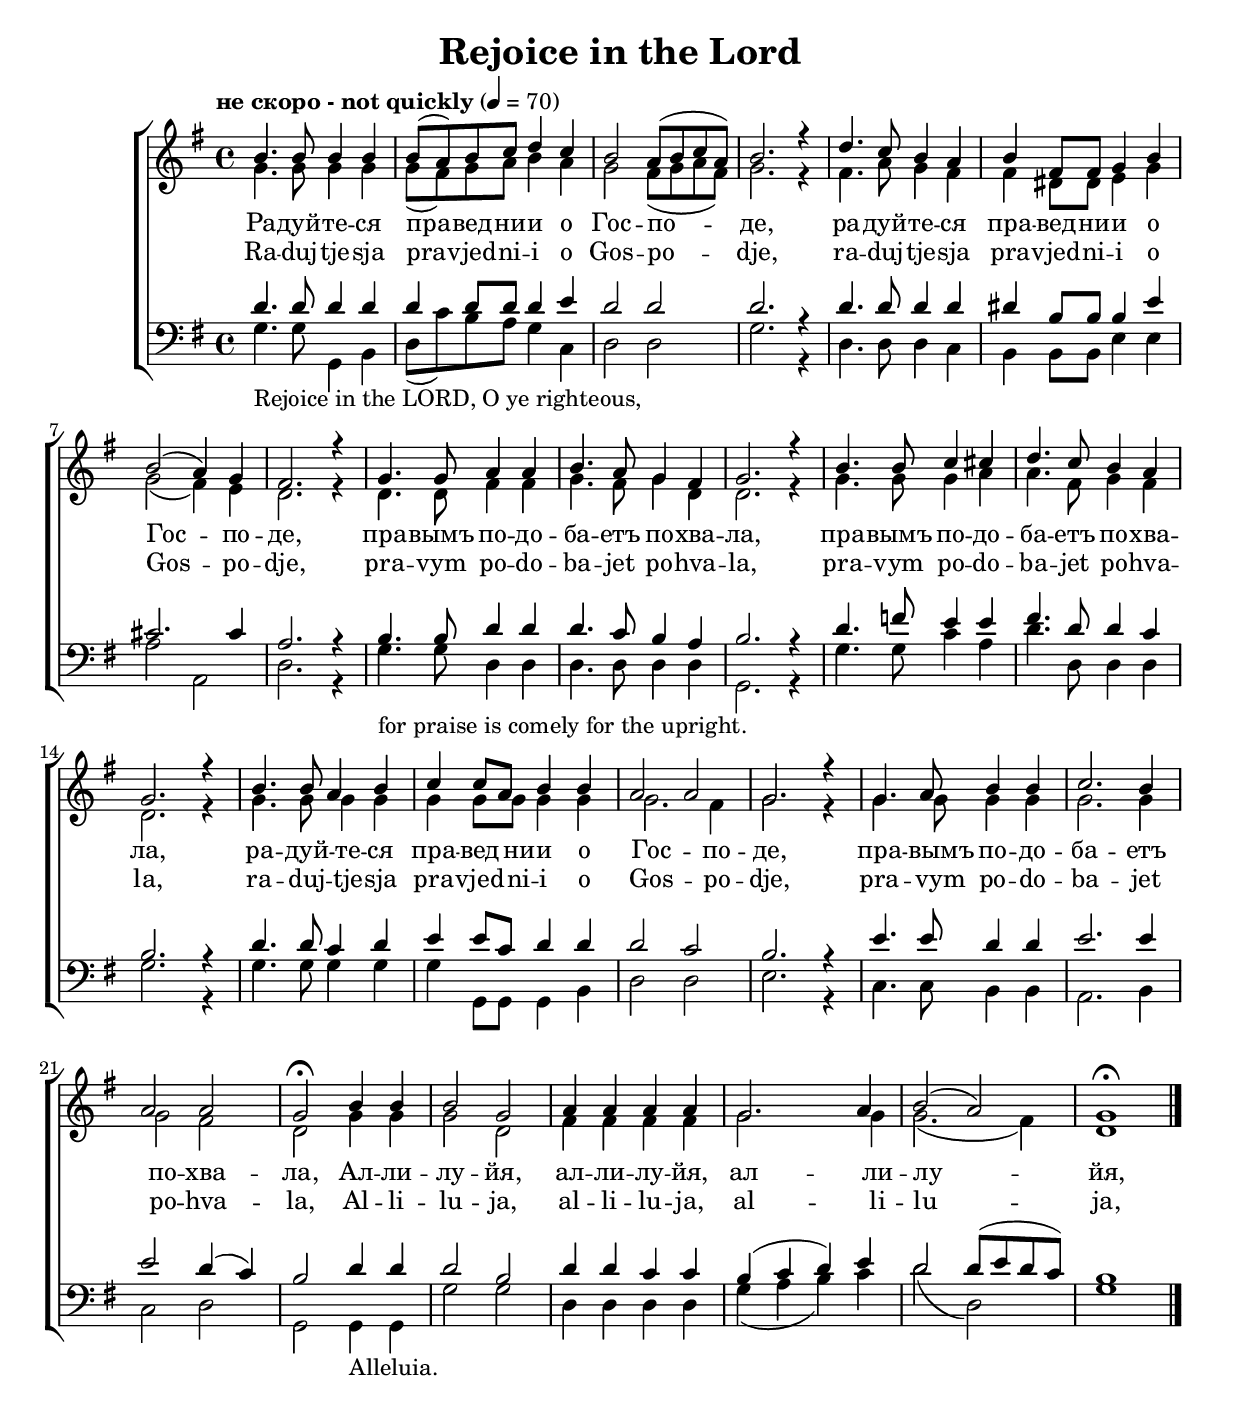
\version "2.18.2"

global = {
	\key g \major
	\time 4/4
	\tempo "не скоро - not quickly" 4 = 70
}

\header {
	title = "Rejoice in the Lord"
	subtitle = ""
	composer = ""
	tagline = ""
}

Cyrillic = \lyricmode {
	Ра -- дуй -- те -- ся пра -- вед -- ни -- и о Гос -- по -- де,
	ра -- дуй -- те -- ся пра -- вед -- ни -- и о Гос -- по -- де,
	пра -- вымъ по -- до -- ба -- етъ по -- хва -- ла,
	пра -- вымъ по -- до -- ба -- етъ по -- хва -- ла,
	ра -- дуй -- те -- ся пра -- вед -- ни -- и о Гос -- по -- де,
	пра -- вымъ по -- до -- ба -- етъ по -- хва -- ла,
	Ал -- ли -- лу -- йя,
	ал -- ли -- лу -- йя,
	ал -- ли -- лу -- йя,
	ал -- ли -- лу -- йя,
	% Пре -- свя -- та -- я Бо -- го -- ро -- ди -- ца, спа -- си нас.
	% Пре -- свя -- та -- я Бо -- го -- ро -- ди -- ца, спа -- си нас.
	% Пре -- свя -- та -- я Бо -- го -- ро -- ди -- ца, спа -- си нас.
}

Latin = \lyricmode {
	Ra -- duj -- tje -- sja pra -- vjed -- ni -- i o Gos -- po -- dje,
	ra -- duj -- tje -- sja pra -- vjed -- ni -- i o Gos -- po -- dje,
	pra -- vym po -- do -- ba -- jet po -- hva -- la,
	pra -- vym po -- do -- ba -- jet po -- hva -- la,
	ra -- duj -- tje -- sja pra -- vjed -- ni -- i o Gos -- po -- dje,
	pra -- vym po -- do -- ba -- jet po -- hva -- la,
	Al -- li -- lu -- ja,
	al -- li -- lu -- ja,
	al -- li -- lu -- ja,
	al -- li -- lu -- ja,
	% Prje -- svja -- ta -- ja Bo -- go -- ro -- di -- ca, spa -- si nas.
	% Prje -- svja -- ta -- ja Bo -- go -- ro -- di -- ca, spa -- si nas.
	% Prje -- svja -- ta -- ja Bo -- go -- ro -- di -- ca, spa -- si nas.
}

sopMusic = \relative {
	b'4. b8 b4 b | b8( a) b c d4 c | b2 a8( b c a) b2. r4 |
	d4. c8 b4 a | b fis8 fis g4 b | b2( a4) g | fis2. r4 | g4. g8 a4 a |
	b4. a8 g4 fis | g2. r4 | b4. b8 c4 cis | d4. c8 b4 a | g2. r4 |
	b4. b8 a4 b | c c8 a b4 b | a2 a | g2. r4 |
	g4. a8 b4 b | c2. b4 | a2 a | g\fermata b4 b |
	b2 g | a4 a a a | g2. a4 | b2( a) | g1\fermata \bar"|."
}

altoMusic = \relative {
	g'4. g8 g4 g | g8( fis) g a b4 a | g2 fis8( g a fis) g2. r4 |
	fis4. a8 g4 fis | fis dis8 dis e4 g | g2( fis4) e | d2. r4 | d4. d8 fis4 fis |
	g4. fis8 g4 d | d2. r4 | g4. g8 g4 a | a4. fis8 g4 fis | d2. r4 |
	g4. g8 g4 g | g g8 g g4 g | g2. fis4 | g2. r4 |
	g4. g8 g4 g | g2. g4 | g2 fis | d g4 g |
	g2 d | fis4 fis fis fis | g2. g4 | g2.( fis4) | d1 
}

tenorMusic = \relative {
	d'4. d8 d4 d | d d8 d d4 e | d2 d | d2. r4 |
	d4. d8 d4 d dis b8 b b4 e | cis2. cis4 | a2. r4 | b4. b8 d4 d |
	d4. c8 b4 a | b2. r4 | d4. f8 e4 e | fis4. d8 d4 c | b2. r4 |
	d4. d8 c4 d | e e8 c d4 d | d2 c | b2. r4 |
	e4. e8 d4 d | e2. e4 | e2 d4( c) | b2 d4 d |
	d2 b | d4 d c c | b( c d) e | d2 d8( e d c) | b1 
}

bassMusic = \relative {
	g4._\markup{Rejoice in the LORD, O ye righteous,} g8 g,4 b | d8( c') b a g4 c, | d2 d | g2. r4 |
	d4. d8 d4 c | b b8 b e4 e | a2 a, | d2. r4 | g4._\markup{for praise is comely for the upright.} g8 d4 d |
	d4. d8 d4 d | g,2. r4 | g'4. g8 c4 a | d4. d,8 d4 d | g2. r4 |
	g4. g8 g4 g | g g,8 g g4 b | d2 d | e2. r4 |
	c4. c8 b4 b | a2. b4 | c2 d | g, g4_\markup{Alleluia.} g |
	g'2 g | d4 d d d | g( a b) c | d2( d,) | g1
}

% Rejoice in the LORD, O ye righteous: for praise is comely for the upright.
% Alleluia.
% Most Holy Mother of God, save us.

\include "TEMPLATES_DIRECTORY/satb.ily"

